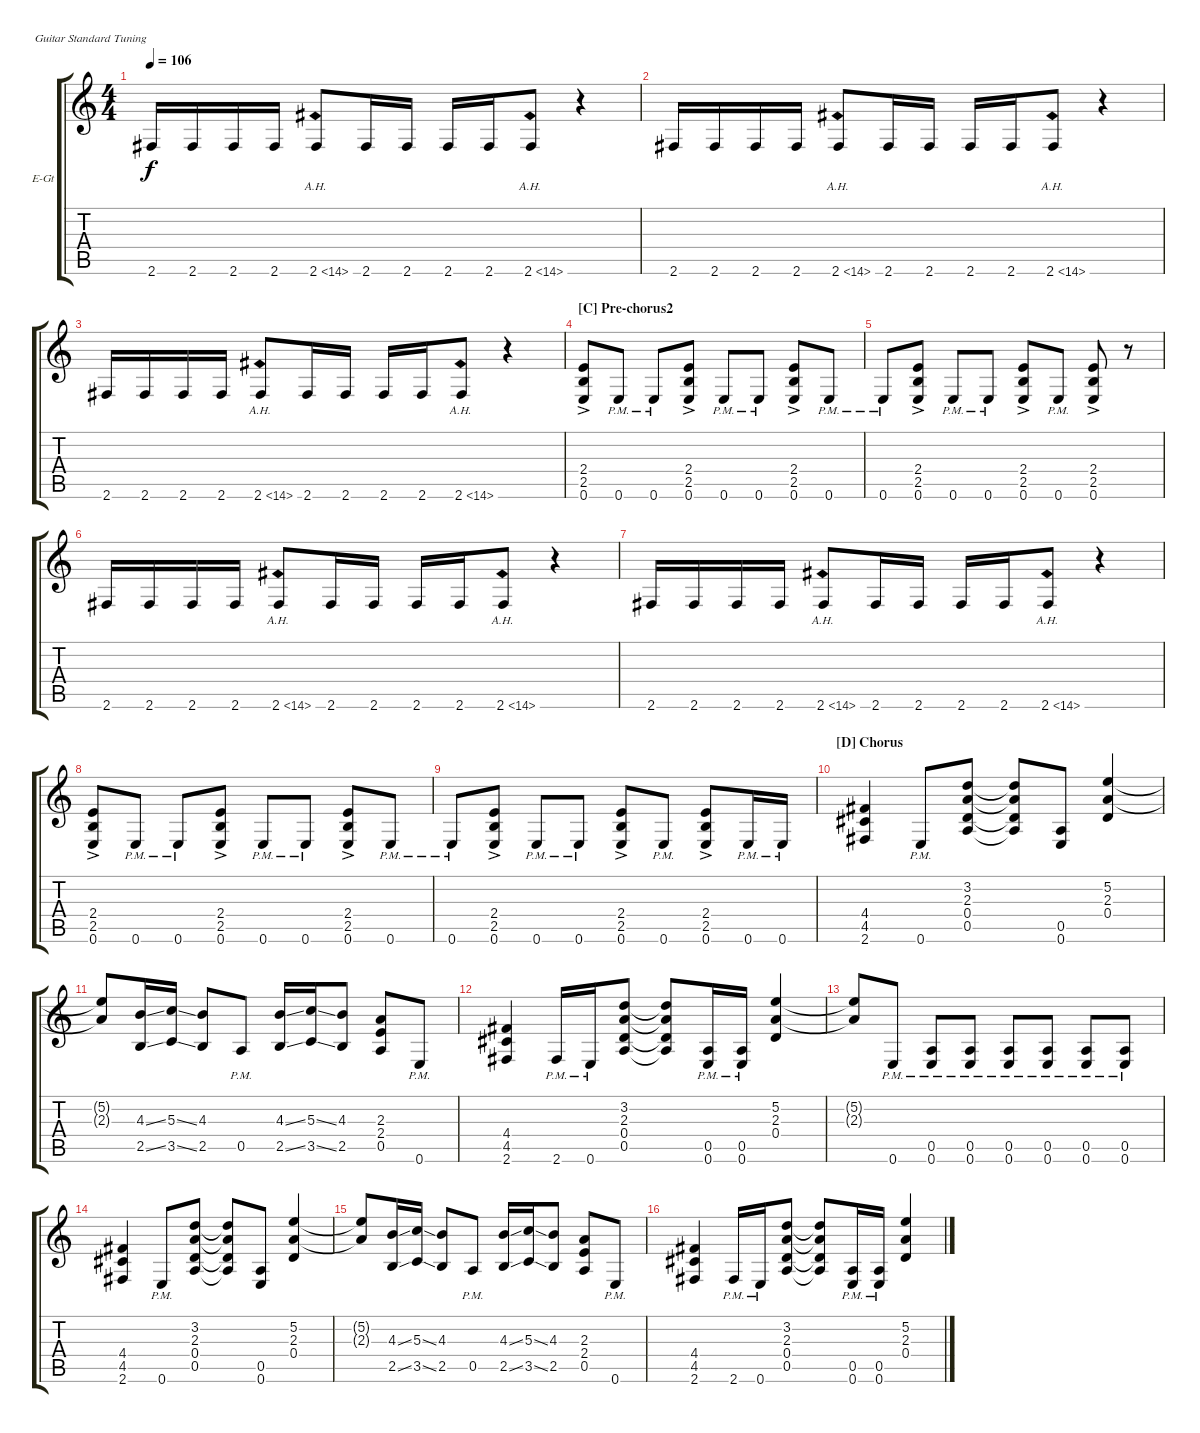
\bracketExtendMode groupsimilarinstruments
\firstSystemTrackNameOrientation horizontal
\otherSystemsTrackNameOrientation horizontal
\track ("Zakk Wylde" "E-Gt") {instrument overdrivenguitar}
\staff {score tabs}
\tuning (E4 B3 G3 D3 A2 E2)
\ts (4 4)
\tempo 106
\clef g2
\ks c
2.6.16{dy f} 2.6.16 2.6.16 2.6.16 2.6{ah 12}.8 2.6.16 2.6.16 2.6.16 2.6.16 2.6{ah 12}.8 r.4 |
2.6.16 2.6.16 2.6.16 2.6.16 2.6{ah 12}.8 2.6.16 2.6.16 2.6.16 2.6.16 2.6{ah 12}.8 r.4 |
2.6.16 2.6.16 2.6.16 2.6.16 2.6{ah 12}.8 2.6.16 2.6.16 2.6.16 2.6.16 2.6{ah 12}.8 r.4 |
\section ("C" "Pre-chorus2")
(2.5{ac} 0.6{ac} 2.4{ac}).8 0.6{pm}.8 0.6{pm}.8 (2.5{ac} 0.6{ac} 2.4{ac}).8 0.6{pm}.8 0.6{pm}.8 (2.5{ac} 0.6{ac} 2.4{ac}).8 0.6{pm}.8 |
0.6{pm}.8 (2.5{ac} 0.6{ac} 2.4{ac}).8 0.6{pm}.8 0.6{pm}.8 (2.5{ac} 0.6{ac} 2.4{ac}).8 0.6{pm}.8 (2.5{ac} 0.6{ac} 2.4{ac}).8 r.8 |
2.6.16 2.6.16 2.6.16 2.6.16 2.6{ah 12}.8 2.6.16 2.6.16 2.6.16 2.6.16 2.6{ah 12}.8 r.4 |
2.6.16 2.6.16 2.6.16 2.6.16 2.6{ah 12}.8 2.6.16 2.6.16 2.6.16 2.6.16 2.6{ah 12}.8 r.4 |
(2.5{ac} 0.6{ac} 2.4{ac}).8 0.6{pm}.8 0.6{pm}.8 (2.5{ac} 0.6{ac} 2.4{ac}).8 0.6{pm}.8 0.6{pm}.8 (2.5{ac} 0.6{ac} 2.4{ac}).8 0.6{pm}.8 |
0.6{pm}.8 (2.5{ac} 0.6{ac} 2.4{ac}).8 0.6{pm}.8 0.6{pm}.8 (2.5{ac} 0.6{ac} 2.4{ac}).8 0.6{pm}.8 (2.5{ac} 0.6{ac} 2.4{ac}).8 0.6{pm}.16 0.6{pm}.16 |
\section ("D" "Chorus")
(4.4 4.5 2.6).4 0.6{pm}.8 (3.2 2.3 0.4 0.5).8 (3.2{t} 2.3{t} 0.4{t} 0.5{t}).8 (0.5 0.6).8 (5.2 2.3 0.4).4 |
(5.2{t} 2.3{t}).8 (4.3{ss} 2.5{ss}).16 (5.3{ss} 3.5{ss}).16 (4.3 2.5).8 0.5{pm}.8 (4.3{ss} 2.5{ss}).16 (5.3{ss} 3.5{ss}).16 (4.3 2.5).8 (2.3 2.4 0.5).8 0.6{pm}.8 |
(4.4 4.5 2.6).4 2.6{pm}.16 0.6{pm}.16 (3.2 2.3 0.4 0.5).8 (3.2{t} 2.3{t} 0.4{t} 0.5{t}).8 (0.5{pm} 0.6{pm}).16 (0.5{pm} 0.6{pm}).16 (5.2 2.3 0.4).4 |
(5.2{t} 2.3{t}).8 0.6{pm}.8 (0.5{pm} 0.6{pm}).8 (0.5{pm} 0.6{pm}).8 (0.5{pm} 0.6{pm}).8 (0.5{pm} 0.6{pm}).8 (0.5{pm} 0.6{pm}).8 (0.5{pm} 0.6{pm}).8 |
(4.4 4.5 2.6).4 0.6{pm}.8 (3.2 2.3 0.4 0.5).8 (3.2{t} 2.3{t} 0.4{t} 0.5{t}).8 (0.5 0.6).8 (5.2 2.3 0.4).4 |
(5.2{t} 2.3{t}).8 (4.3{ss} 2.5{ss}).16 (5.3{ss} 3.5{ss}).16 (4.3 2.5).8 0.5{pm}.8 (4.3{ss} 2.5{ss}).16 (5.3{ss} 3.5{ss}).16 (4.3 2.5).8 (2.3 2.4 0.5).8 0.6{pm}.8 |
(4.4 4.5 2.6).4 2.6{pm}.16 0.6{pm}.16 (3.2 2.3 0.4 0.5).8 (3.2{t} 2.3{t} 0.4{t} 0.5{t}).8 (0.5{pm} 0.6{pm}).16 (0.5{pm} 0.6{pm}).16 (5.2 2.3 0.4).4
